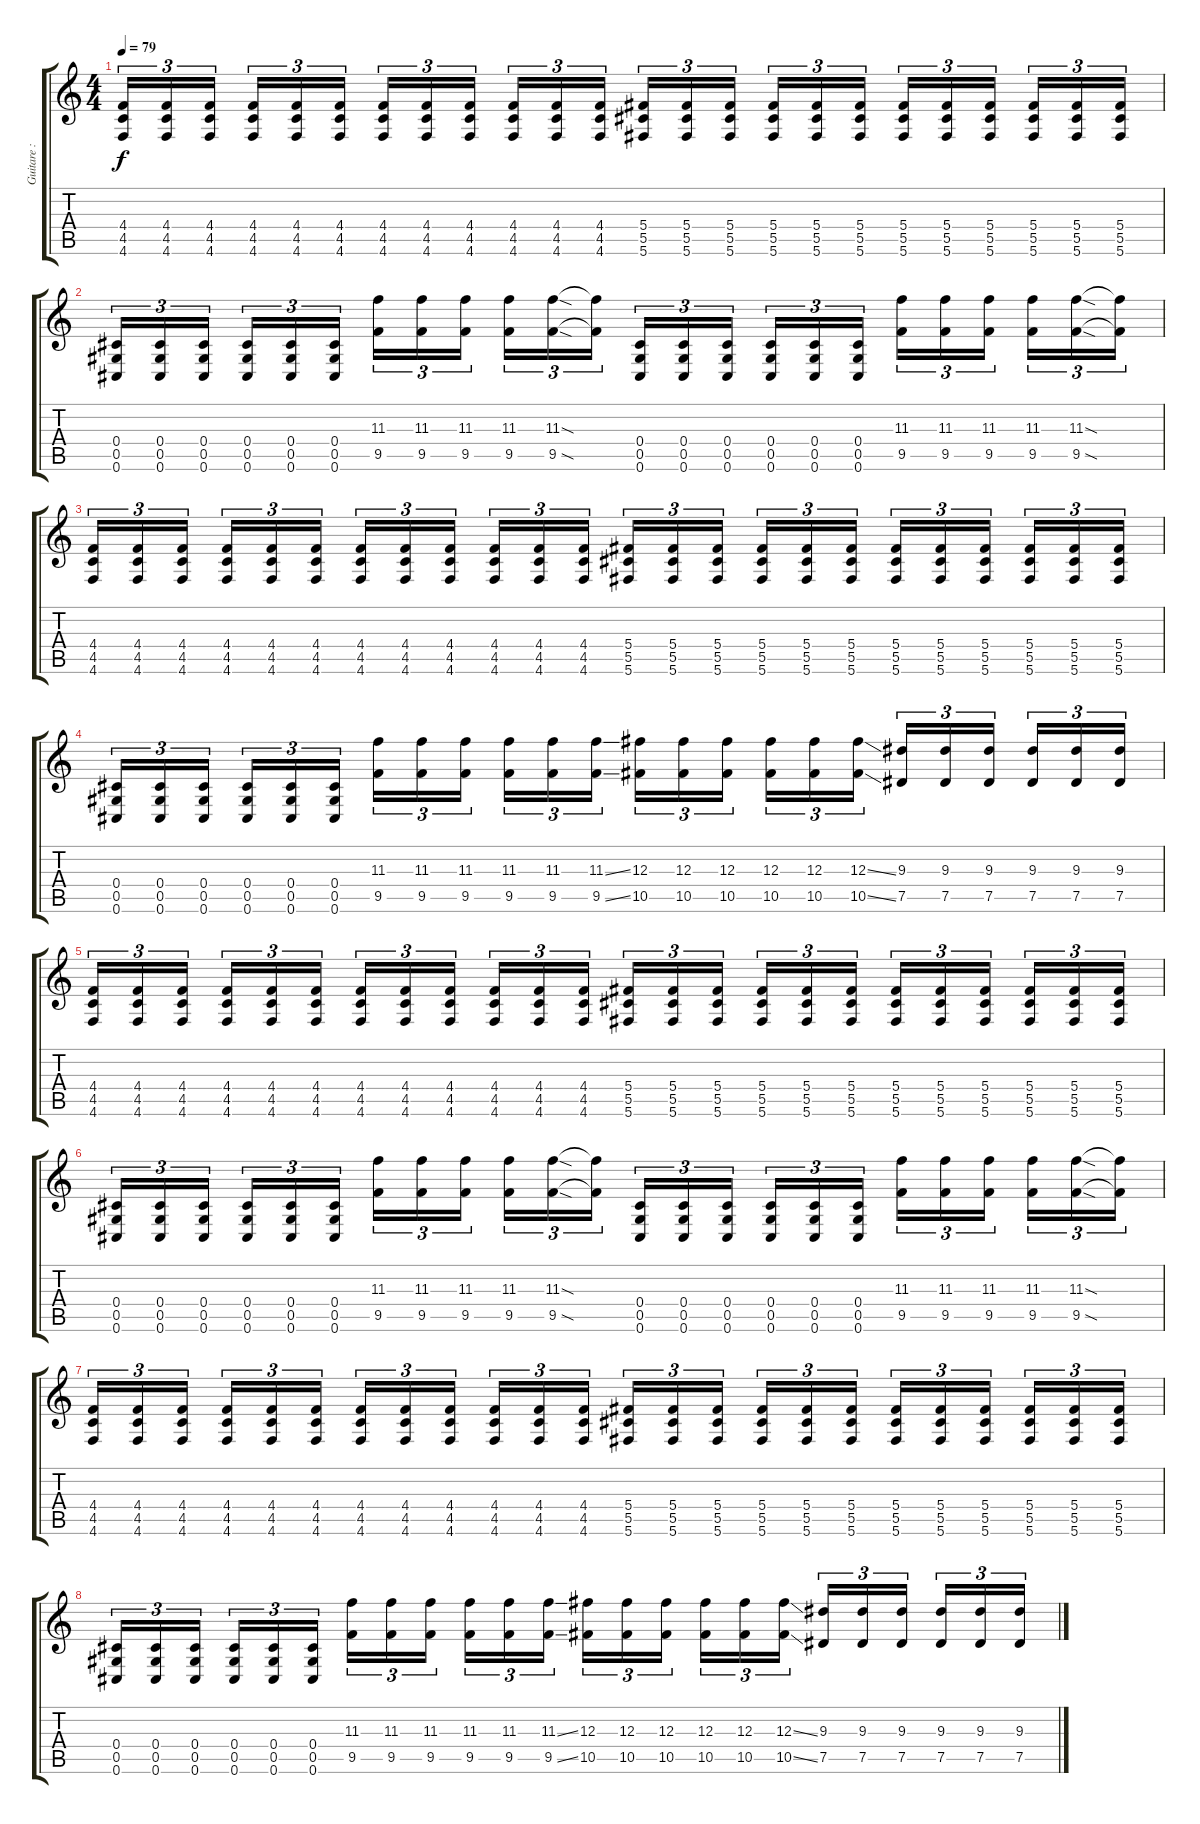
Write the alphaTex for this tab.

\track ("Guitare : Deuxieme Riff  " "Guitare : ") {instrument overdrivenguitar}
\staff {score tabs}
\tuning (Eb4 Bb3 Gb3 Db3 Ab2 Db2) {hide}
\ts (4 4)
\tempo 79
\clef g2
\ks c
(4.4 4.5 4.6).16{tu (3 2) dy f} (4.4 4.5 4.6).16{tu (3 2)} (4.4 4.5 4.6).16{tu (3 2)} (4.4 4.5 4.6).16{tu (3 2)} (4.4 4.5 4.6).16{tu (3 2)} (4.4 4.5 4.6).16{tu (3 2)} (4.4 4.5 4.6).16{tu (3 2)} (4.4 4.5 4.6).16{tu (3 2)} (4.4 4.5 4.6).16{tu (3 2)} (4.4 4.5 4.6).16{tu (3 2)} (4.4 4.5 4.6).16{tu (3 2)} (4.4 4.5 4.6).16{tu (3 2)} (5.4 5.5 5.6).16{tu (3 2)} (5.4 5.5 5.6).16{tu (3 2)} (5.4 5.5 5.6).16{tu (3 2)} (5.4 5.5 5.6).16{tu (3 2)} (5.4 5.5 5.6).16{tu (3 2)} (5.4 5.5 5.6).16{tu (3 2)} (5.4 5.5 5.6).16{tu (3 2)} (5.4 5.5 5.6).16{tu (3 2)} (5.4 5.5 5.6).16{tu (3 2)} (5.4 5.5 5.6).16{tu (3 2)} (5.4 5.5 5.6).16{tu (3 2)} (5.4 5.5 5.6).16{tu (3 2)} |
(0.4 0.5 0.6).16{tu (3 2)} (0.4 0.5 0.6).16{tu (3 2)} (0.4 0.5 0.6).16{tu (3 2)} (0.4 0.5 0.6).16{tu (3 2)} (0.4 0.5 0.6).16{tu (3 2)} (0.4 0.5 0.6).16{tu (3 2)} (11.3 9.5).16{tu (3 2)} (11.3 9.5).16{tu (3 2)} (11.3 9.5).16{tu (3 2)} (11.3 9.5).16{tu (3 2)} (11.3{sod} 9.5{sod}).16{tu (3 2)} (11.3{t} 9.5{t}).16{tu (3 2)} (0.4 0.5 0.6).16{tu (3 2)} (0.4 0.5 0.6).16{tu (3 2)} (0.4 0.5 0.6).16{tu (3 2)} (0.4 0.5 0.6).16{tu (3 2)} (0.4 0.5 0.6).16{tu (3 2)} (0.4 0.5 0.6).16{tu (3 2)} (11.3 9.5).16{tu (3 2)} (11.3 9.5).16{tu (3 2)} (11.3 9.5).16{tu (3 2)} (11.3 9.5).16{tu (3 2)} (11.3{sod} 9.5{sod}).16{tu (3 2)} (11.3{t} 9.5{t}).16{tu (3 2)} |
(4.4 4.5 4.6).16{tu (3 2)} (4.4 4.5 4.6).16{tu (3 2)} (4.4 4.5 4.6).16{tu (3 2)} (4.4 4.5 4.6).16{tu (3 2)} (4.4 4.5 4.6).16{tu (3 2)} (4.4 4.5 4.6).16{tu (3 2)} (4.4 4.5 4.6).16{tu (3 2)} (4.4 4.5 4.6).16{tu (3 2)} (4.4 4.5 4.6).16{tu (3 2)} (4.4 4.5 4.6).16{tu (3 2)} (4.4 4.5 4.6).16{tu (3 2)} (4.4 4.5 4.6).16{tu (3 2)} (5.4 5.5 5.6).16{tu (3 2)} (5.4 5.5 5.6).16{tu (3 2)} (5.4 5.5 5.6).16{tu (3 2)} (5.4 5.5 5.6).16{tu (3 2)} (5.4 5.5 5.6).16{tu (3 2)} (5.4 5.5 5.6).16{tu (3 2)} (5.4 5.5 5.6).16{tu (3 2)} (5.4 5.5 5.6).16{tu (3 2)} (5.4 5.5 5.6).16{tu (3 2)} (5.4 5.5 5.6).16{tu (3 2)} (5.4 5.5 5.6).16{tu (3 2)} (5.4 5.5 5.6).16{tu (3 2)} |
(0.4 0.5 0.6).16{tu (3 2)} (0.4 0.5 0.6).16{tu (3 2)} (0.4 0.5 0.6).16{tu (3 2)} (0.4 0.5 0.6).16{tu (3 2)} (0.4 0.5 0.6).16{tu (3 2)} (0.4 0.5 0.6).16{tu (3 2)} (11.3 9.5).16{tu (3 2)} (11.3 9.5).16{tu (3 2)} (11.3 9.5).16{tu (3 2)} (11.3 9.5).16{tu (3 2)} (11.3 9.5).16{tu (3 2)} (11.3{ss} 9.5{ss}).16{tu (3 2)} (12.3 10.5).16{tu (3 2)} (12.3 10.5).16{tu (3 2)} (12.3 10.5).16{tu (3 2)} (12.3 10.5).16{tu (3 2)} (12.3 10.5).16{tu (3 2)} (12.3{ss} 10.5{ss}).16{tu (3 2)} (9.3 7.5).16{tu (3 2)} (9.3 7.5).16{tu (3 2)} (9.3 7.5).16{tu (3 2)} (9.3 7.5).16{tu (3 2)} (9.3 7.5).16{tu (3 2)} (9.3 7.5).16{tu (3 2)} |
(4.4 4.5 4.6).16{tu (3 2)} (4.4 4.5 4.6).16{tu (3 2)} (4.4 4.5 4.6).16{tu (3 2)} (4.4 4.5 4.6).16{tu (3 2)} (4.4 4.5 4.6).16{tu (3 2)} (4.4 4.5 4.6).16{tu (3 2)} (4.4 4.5 4.6).16{tu (3 2)} (4.4 4.5 4.6).16{tu (3 2)} (4.4 4.5 4.6).16{tu (3 2)} (4.4 4.5 4.6).16{tu (3 2)} (4.4 4.5 4.6).16{tu (3 2)} (4.4 4.5 4.6).16{tu (3 2)} (5.4 5.5 5.6).16{tu (3 2)} (5.4 5.5 5.6).16{tu (3 2)} (5.4 5.5 5.6).16{tu (3 2)} (5.4 5.5 5.6).16{tu (3 2)} (5.4 5.5 5.6).16{tu (3 2)} (5.4 5.5 5.6).16{tu (3 2)} (5.4 5.5 5.6).16{tu (3 2)} (5.4 5.5 5.6).16{tu (3 2)} (5.4 5.5 5.6).16{tu (3 2)} (5.4 5.5 5.6).16{tu (3 2)} (5.4 5.5 5.6).16{tu (3 2)} (5.4 5.5 5.6).16{tu (3 2)} |
(0.4 0.5 0.6).16{tu (3 2)} (0.4 0.5 0.6).16{tu (3 2)} (0.4 0.5 0.6).16{tu (3 2)} (0.4 0.5 0.6).16{tu (3 2)} (0.4 0.5 0.6).16{tu (3 2)} (0.4 0.5 0.6).16{tu (3 2)} (11.3 9.5).16{tu (3 2)} (11.3 9.5).16{tu (3 2)} (11.3 9.5).16{tu (3 2)} (11.3 9.5).16{tu (3 2)} (11.3{sod} 9.5{sod}).16{tu (3 2)} (11.3{t} 9.5{t}).16{tu (3 2)} (0.4 0.5 0.6).16{tu (3 2)} (0.4 0.5 0.6).16{tu (3 2)} (0.4 0.5 0.6).16{tu (3 2)} (0.4 0.5 0.6).16{tu (3 2)} (0.4 0.5 0.6).16{tu (3 2)} (0.4 0.5 0.6).16{tu (3 2)} (11.3 9.5).16{tu (3 2)} (11.3 9.5).16{tu (3 2)} (11.3 9.5).16{tu (3 2)} (11.3 9.5).16{tu (3 2)} (11.3{sod} 9.5{sod}).16{tu (3 2)} (11.3{t} 9.5{t}).16{tu (3 2)} |
(4.4 4.5 4.6).16{tu (3 2)} (4.4 4.5 4.6).16{tu (3 2)} (4.4 4.5 4.6).16{tu (3 2)} (4.4 4.5 4.6).16{tu (3 2)} (4.4 4.5 4.6).16{tu (3 2)} (4.4 4.5 4.6).16{tu (3 2)} (4.4 4.5 4.6).16{tu (3 2)} (4.4 4.5 4.6).16{tu (3 2)} (4.4 4.5 4.6).16{tu (3 2)} (4.4 4.5 4.6).16{tu (3 2)} (4.4 4.5 4.6).16{tu (3 2)} (4.4 4.5 4.6).16{tu (3 2)} (5.4 5.5 5.6).16{tu (3 2)} (5.4 5.5 5.6).16{tu (3 2)} (5.4 5.5 5.6).16{tu (3 2)} (5.4 5.5 5.6).16{tu (3 2)} (5.4 5.5 5.6).16{tu (3 2)} (5.4 5.5 5.6).16{tu (3 2)} (5.4 5.5 5.6).16{tu (3 2)} (5.4 5.5 5.6).16{tu (3 2)} (5.4 5.5 5.6).16{tu (3 2)} (5.4 5.5 5.6).16{tu (3 2)} (5.4 5.5 5.6).16{tu (3 2)} (5.4 5.5 5.6).16{tu (3 2)} |
(0.4 0.5 0.6).16{tu (3 2)} (0.4 0.5 0.6).16{tu (3 2)} (0.4 0.5 0.6).16{tu (3 2)} (0.4 0.5 0.6).16{tu (3 2)} (0.4 0.5 0.6).16{tu (3 2)} (0.4 0.5 0.6).16{tu (3 2)} (11.3 9.5).16{tu (3 2)} (11.3 9.5).16{tu (3 2)} (11.3 9.5).16{tu (3 2)} (11.3 9.5).16{tu (3 2)} (11.3 9.5).16{tu (3 2)} (11.3{ss} 9.5{ss}).16{tu (3 2)} (12.3 10.5).16{tu (3 2)} (12.3 10.5).16{tu (3 2)} (12.3 10.5).16{tu (3 2)} (12.3 10.5).16{tu (3 2)} (12.3 10.5).16{tu (3 2)} (12.3{ss} 10.5{ss}).16{tu (3 2)} (9.3 7.5).16{tu (3 2)} (9.3 7.5).16{tu (3 2)} (9.3 7.5).16{tu (3 2)} (9.3 7.5).16{tu (3 2)} (9.3 7.5).16{tu (3 2)} (9.3 7.5).16{tu (3 2)}
